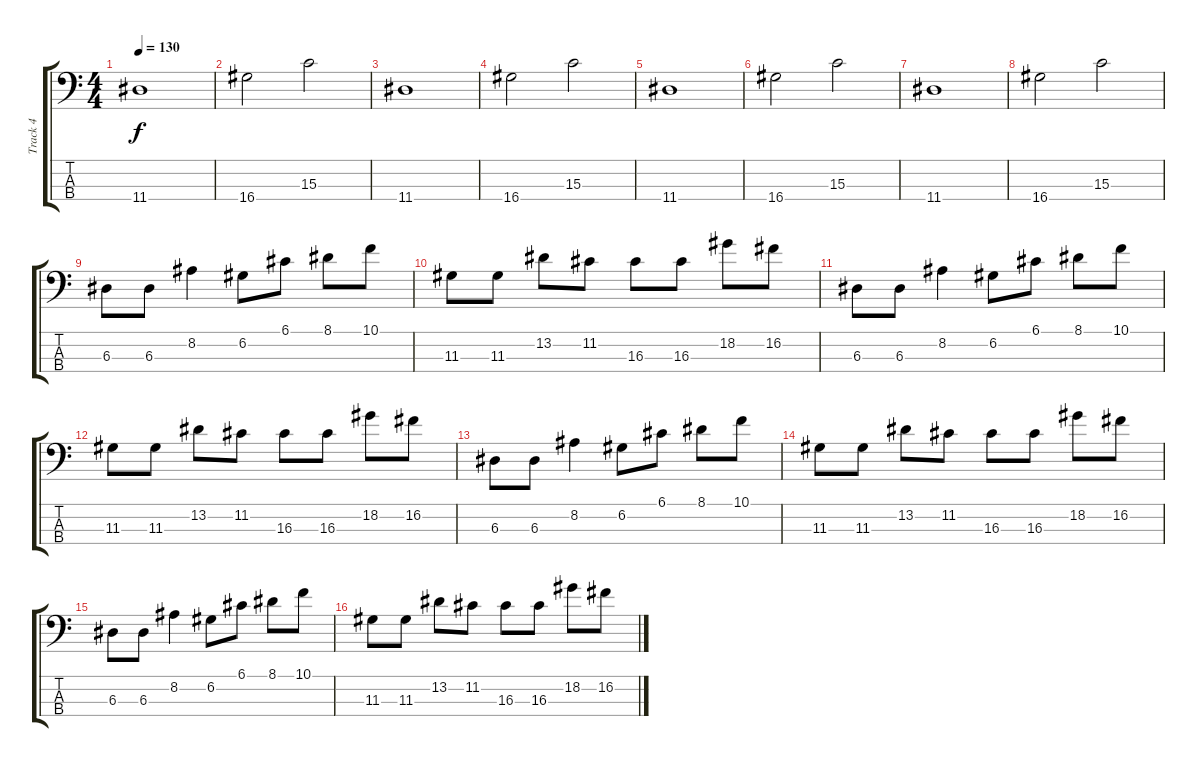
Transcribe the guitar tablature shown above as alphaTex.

\track ("Track 4" "Track 4") {instrument electricbassfinger}
\staff {score tabs}
\tuning (G2 D2 A1 E1) {hide}
\ts (4 4)
\tempo 130
\clef f4
\ks c
11.4.1{dy f instrument electricbassfinger} |
16.4.2 15.3.2 |
11.4.1 |
16.4.2 15.3.2 |
11.4.1 |
16.4.2 15.3.2 |
11.4.1 |
16.4.2 15.3.2 |
6.3.8 6.3.8 8.2.4 6.2.8 6.1.8 8.1.8 10.1.8 |
11.3.8 11.3.8 13.2.8 11.2.8 16.3.8 16.3.8 18.2.8 16.2.8 |
6.3.8 6.3.8 8.2.4 6.2.8 6.1.8 8.1.8 10.1.8 |
11.3.8 11.3.8 13.2.8 11.2.8 16.3.8 16.3.8 18.2.8 16.2.8 |
6.3.8 6.3.8 8.2.4 6.2.8 6.1.8 8.1.8 10.1.8 |
11.3.8 11.3.8 13.2.8 11.2.8 16.3.8 16.3.8 18.2.8 16.2.8 |
6.3.8 6.3.8 8.2.4 6.2.8 6.1.8 8.1.8 10.1.8 |
11.3.8 11.3.8 13.2.8 11.2.8 16.3.8 16.3.8 18.2.8 16.2.8
